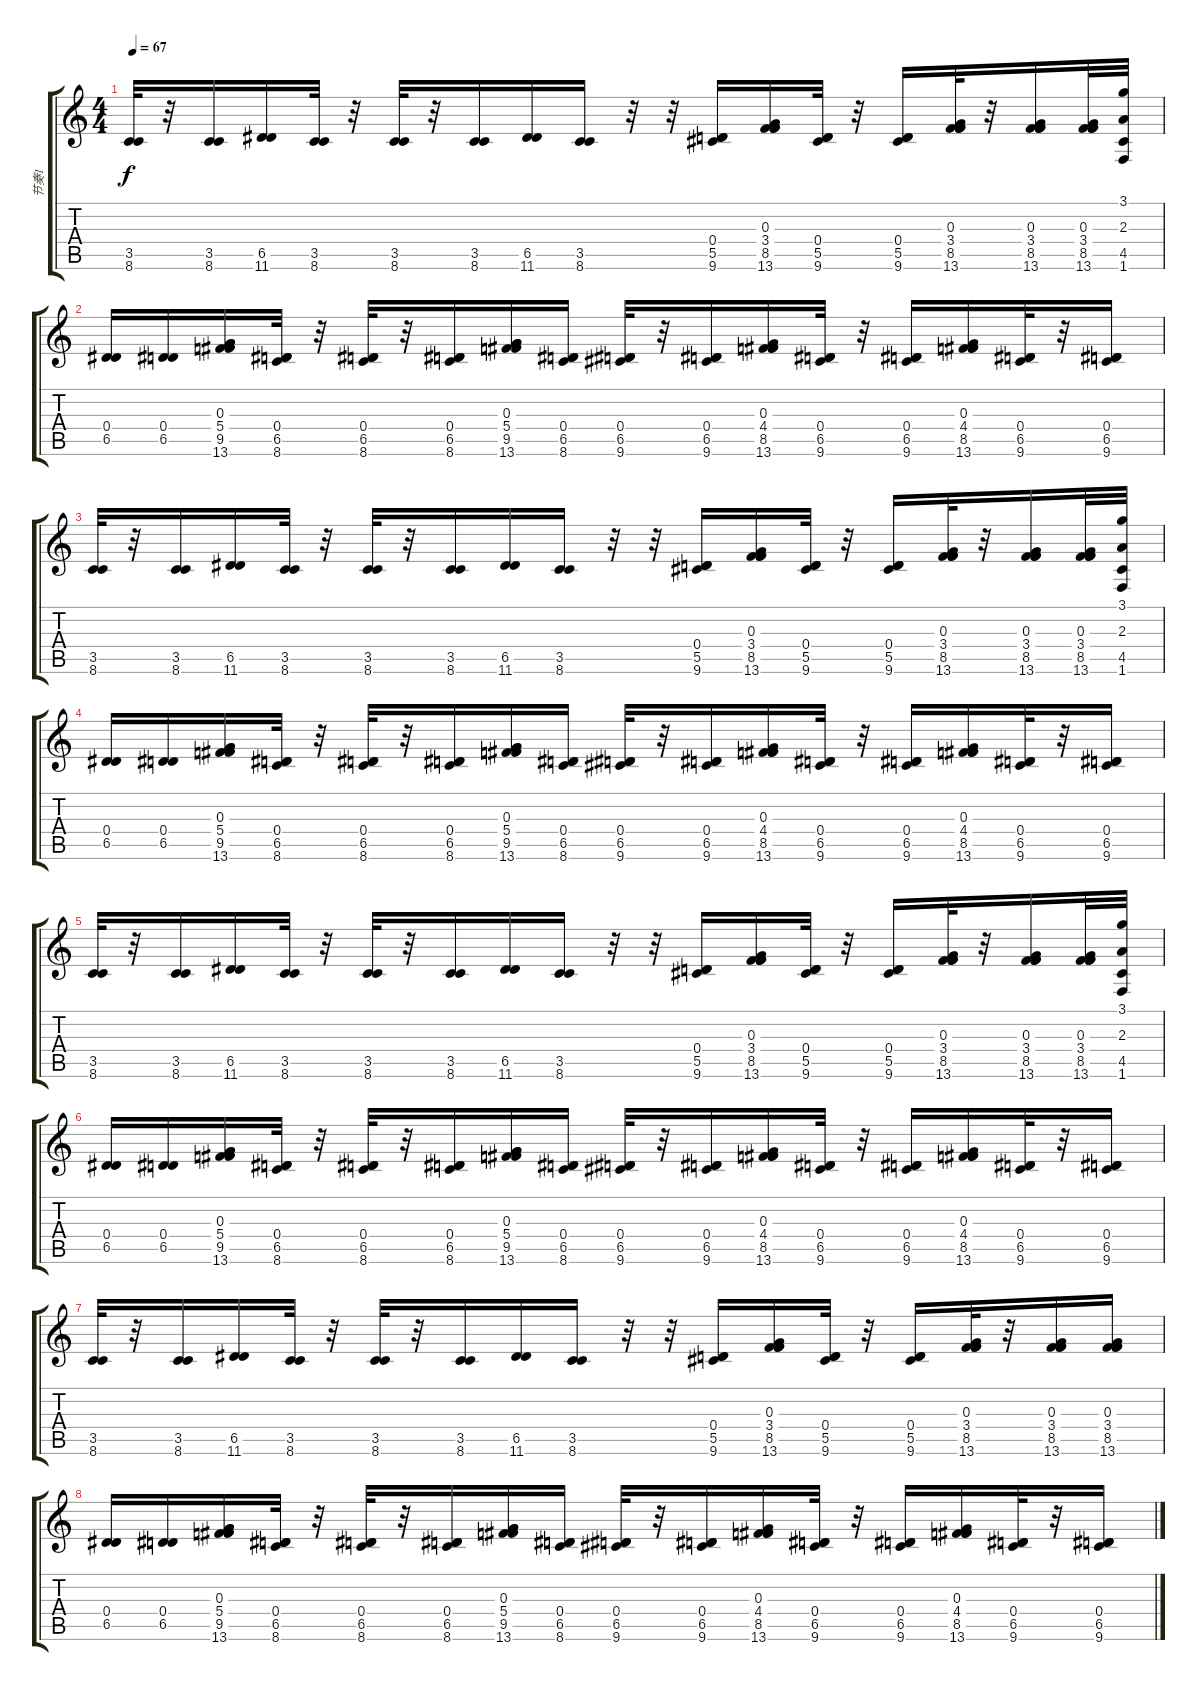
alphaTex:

\track ("节奏1" "节奏1") {instrument acousticguitarsteel}
\staff {score tabs}
\tuning (E4 B3 G3 D3 A2 E2) {hide}
\ts (4 4)
\tempo 67
\clef g2
\ks c
(3.5 8.6).32{dy f} r.32 (3.5 8.6).16 (6.5 11.6).16 (3.5 8.6).32 r.32 (3.5 8.6).32 r.32 (3.5 8.6).16 (6.5 11.6).16 (3.5 8.6).16 r.32 r.32 (0.4 5.5 9.6).16 (0.3 3.4 8.5 13.6).16 (0.4 5.5 9.6).32 r.32 (0.4 5.5 9.6).16 (0.3 3.4 8.5 13.6).32 r.32 (0.3 3.4 8.5 13.6).16 (0.3 3.4 8.5 13.6).32 (3.1 2.3 4.5 1.6).32 |
(0.4 6.5).16 (0.4 6.5).16 (0.3 5.4 9.5 13.6).16 (0.4 6.5 8.6).32 r.32 (0.4 6.5 8.6).32 r.32 (0.4 6.5 8.6).16 (0.3 5.4 9.5 13.6).16 (0.4 6.5 8.6).16 (0.4 6.5 9.6).32 r.32 (0.4 6.5 9.6).16 (0.3 4.4 8.5 13.6).16 (0.4 6.5 9.6).32 r.32 (0.4 6.5 9.6).16 (0.3 4.4 8.5 13.6).16 (0.4 6.5 9.6).32 r.32 (0.4 6.5 9.6).16 |
(3.5 8.6).32 r.32 (3.5 8.6).16 (6.5 11.6).16 (3.5 8.6).32 r.32 (3.5 8.6).32 r.32 (3.5 8.6).16 (6.5 11.6).16 (3.5 8.6).16 r.32 r.32 (0.4 5.5 9.6).16 (0.3 3.4 8.5 13.6).16 (0.4 5.5 9.6).32 r.32 (0.4 5.5 9.6).16 (0.3 3.4 8.5 13.6).32 r.32 (0.3 3.4 8.5 13.6).16 (0.3 3.4 8.5 13.6).32 (3.1 2.3 4.5 1.6).32 |
(0.4 6.5).16 (0.4 6.5).16 (0.3 5.4 9.5 13.6).16 (0.4 6.5 8.6).32 r.32 (0.4 6.5 8.6).32 r.32 (0.4 6.5 8.6).16 (0.3 5.4 9.5 13.6).16 (0.4 6.5 8.6).16 (0.4 6.5 9.6).32 r.32 (0.4 6.5 9.6).16 (0.3 4.4 8.5 13.6).16 (0.4 6.5 9.6).32 r.32 (0.4 6.5 9.6).16 (0.3 4.4 8.5 13.6).16 (0.4 6.5 9.6).32 r.32 (0.4 6.5 9.6).16 |
(3.5 8.6).32 r.32 (3.5 8.6).16 (6.5 11.6).16 (3.5 8.6).32 r.32 (3.5 8.6).32 r.32 (3.5 8.6).16 (6.5 11.6).16 (3.5 8.6).16 r.32 r.32 (0.4 5.5 9.6).16 (0.3 3.4 8.5 13.6).16 (0.4 5.5 9.6).32 r.32 (0.4 5.5 9.6).16 (0.3 3.4 8.5 13.6).32 r.32 (0.3 3.4 8.5 13.6).16 (0.3 3.4 8.5 13.6).32 (3.1 2.3 4.5 1.6).32 |
(0.4 6.5).16 (0.4 6.5).16 (0.3 5.4 9.5 13.6).16 (0.4 6.5 8.6).32 r.32 (0.4 6.5 8.6).32 r.32 (0.4 6.5 8.6).16 (0.3 5.4 9.5 13.6).16 (0.4 6.5 8.6).16 (0.4 6.5 9.6).32 r.32 (0.4 6.5 9.6).16 (0.3 4.4 8.5 13.6).16 (0.4 6.5 9.6).32 r.32 (0.4 6.5 9.6).16 (0.3 4.4 8.5 13.6).16 (0.4 6.5 9.6).32 r.32 (0.4 6.5 9.6).16 |
(3.5 8.6).32 r.32 (3.5 8.6).16 (6.5 11.6).16 (3.5 8.6).32 r.32 (3.5 8.6).32 r.32 (3.5 8.6).16 (6.5 11.6).16 (3.5 8.6).16 r.32 r.32 (0.4 5.5 9.6).16 (0.3 3.4 8.5 13.6).16 (0.4 5.5 9.6).32 r.32 (0.4 5.5 9.6).16 (0.3 3.4 8.5 13.6).32 r.32 (0.3 3.4 8.5 13.6).16 (0.3 3.4 8.5 13.6).16 |
(0.4 6.5).16 (0.4 6.5).16 (0.3 5.4 9.5 13.6).16 (0.4 6.5 8.6).32 r.32 (0.4 6.5 8.6).32 r.32 (0.4 6.5 8.6).16 (0.3 5.4 9.5 13.6).16 (0.4 6.5 8.6).16 (0.4 6.5 9.6).32 r.32 (0.4 6.5 9.6).16 (0.3 4.4 8.5 13.6).16 (0.4 6.5 9.6).32 r.32 (0.4 6.5 9.6).16 (0.3 4.4 8.5 13.6).16 (0.4 6.5 9.6).32 r.32 (0.4 6.5 9.6).16
